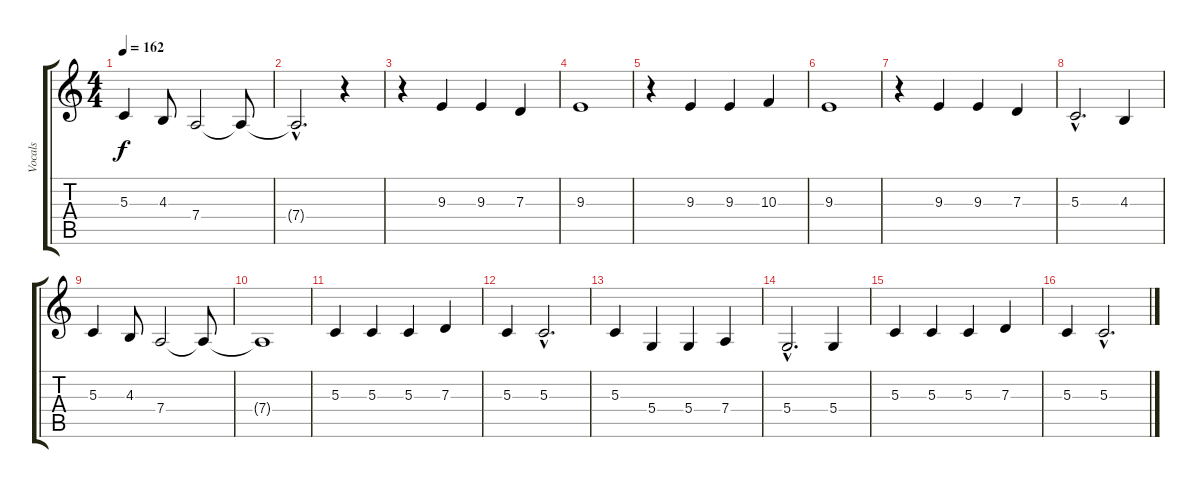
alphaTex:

\track ("Vocals" "Vocals") {instrument lead2sawtooth}
\staff {score tabs}
\tuning (E4 B3 G3 D3 A2 E2) {hide}
\ts (4 4)
\tempo 162
\clef g2
\ks c
5.3.4{dy f} 4.3.8 7.4.2 7.4{t}.8 |
7.4{hac t}.2{d} r.4 |
r.4 9.3.4 9.3.4 7.3.4 |
9.3.1 |
r.4 9.3.4 9.3.4 10.3.4 |
9.3.1 |
r.4 9.3.4 9.3.4 7.3.4 |
5.3{hac}.2{d} 4.3.4 |
5.3.4 4.3.8 7.4.2 7.4{t}.8 |
7.4{t}.1 |
5.3.4 5.3.4 5.3.4 7.3.4 |
5.3.4 5.3{hac}.2{d} |
5.3.4 5.4.4 5.4.4 7.4.4 |
5.4{hac}.2{d} 5.4.4 |
5.3.4 5.3.4 5.3.4 7.3.4 |
5.3.4 5.3{hac}.2{d}
